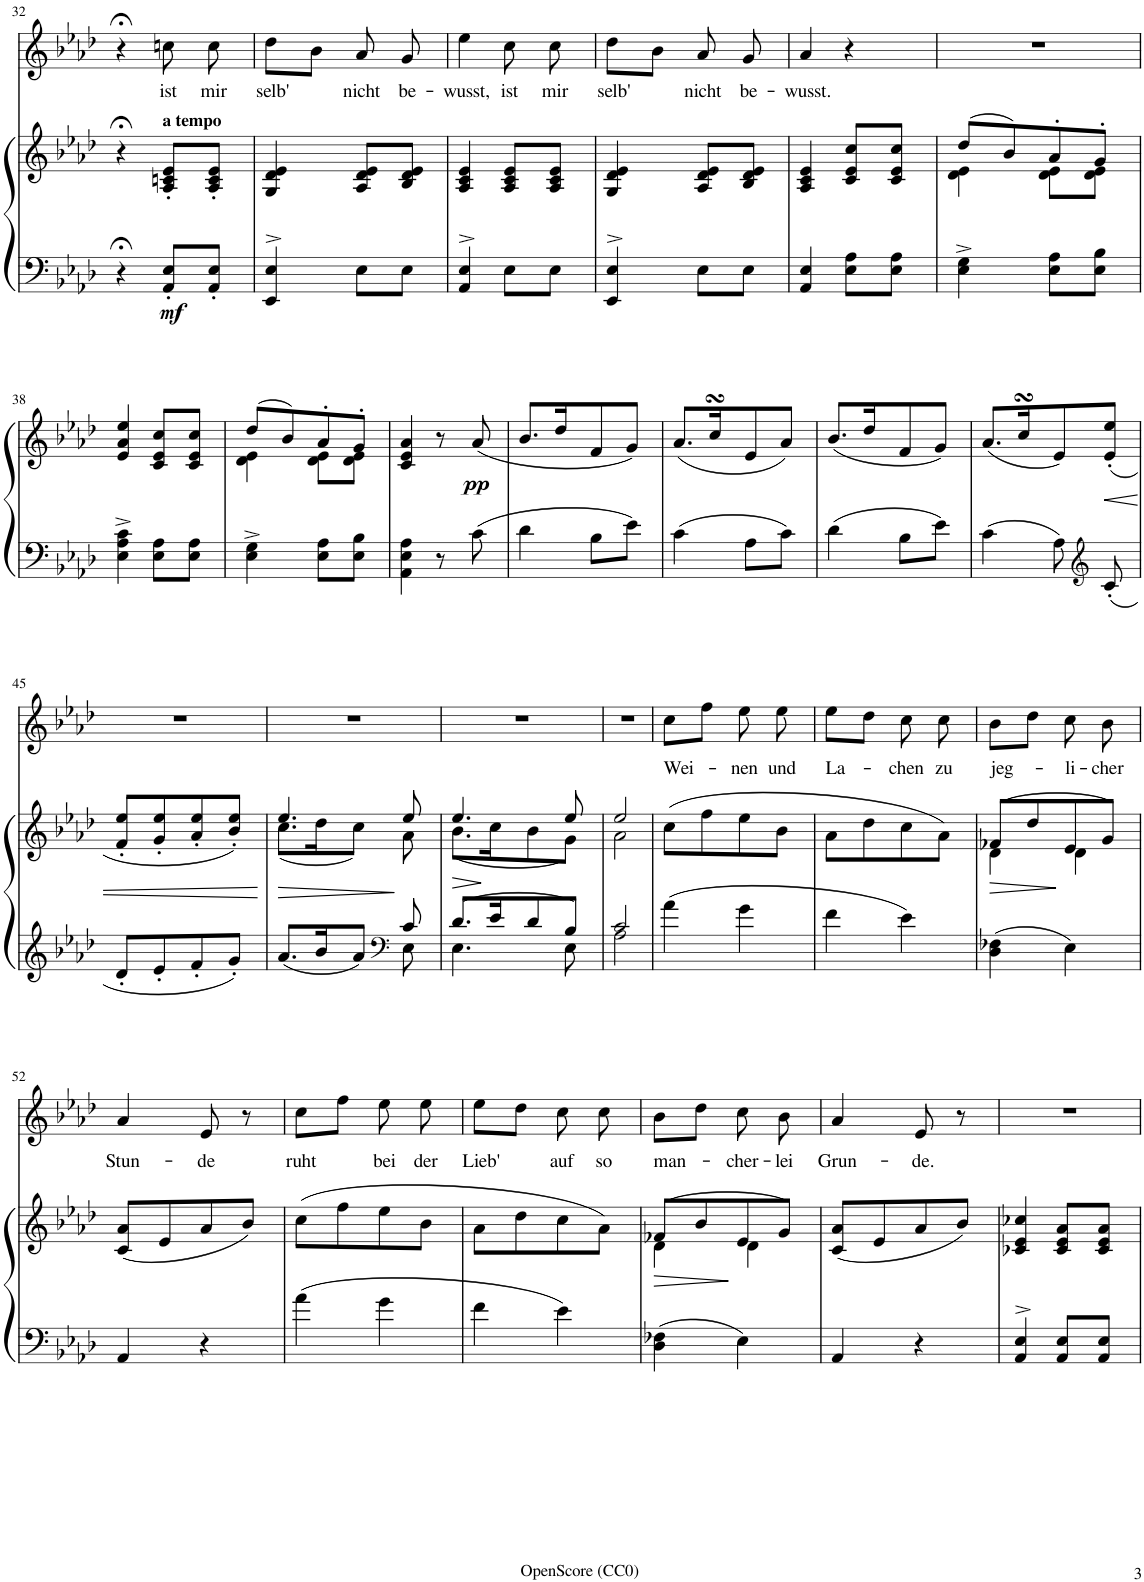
**kern	**kern	**dynam	**kern	**text
*part2	*part2	*part2	*part1	*part1
*staff3	*staff2	*staff2/3	*staff1	*staff1
*I"Piano	*	*	*I"Voice	*
*I'Pno	*	*	*	*
!!LO:PB:g=z
*clefF4	*clefG2	*	*clefG2	*
*k[b-e-a-d-]	*k[b-e-a-d-]	*	*k[b-e-a-d-]	*
*M2/4	*M2/4	*	*M2/4	*
=32	=32	=32	=32	=32
4r;<	4r;<	.	4r;<	.
!	!LO:TX:a:B:t=a tempo	!	!	!
!	!	!LO:DY:b=2	!	!LO:LY:b
8AA-/' 8E-/'L	8A-/' 8cn/' 8e-/'L	mf	8ccn\	ist
!	!	!	!	!LO:LY:b
8AA-/' 8E-/'J	8A-/' 8c/' 8e-/'J	.	8cc\	mir
=33	=33	=33	=33	=33
!	!	!	!	!LO:LY:b
4EE-/^> 4E-/^>	4G/ 4d-/ 4e-/	.	8dd-\L	selb'
.	.	.	8b-\J	.
!	!	!	!	!LO:LY:b
8E-\L	8A-/ 8d-/ 8e-/L	.	8a-/	nicht
!	!	!	!	!LO:LY:b
8E-\J	8B-/ 8d-/ 8e-/J	.	8g/	be-
=34	=34	=34	=34	=34
!	!	!	!	!LO:LY:b
4AA-/^> 4E-/^>	4A-/ 4c/ 4e-/	.	4ee-\	-wusst,
!	!	!	!	!LO:LY:b
8E-\L	8A-/ 8c/ 8e-/L	.	8cc\	ist
!	!	!	!	!LO:LY:b
8E-\J	8A-/ 8c/ 8e-/J	.	8cc\	mir
=35	=35	=35	=35	=35
!	!	!	!	!LO:LY:b
4EE-/^> 4E-/^>	4G/ 4d-/ 4e-/	.	8dd-\L	selb'
.	.	.	8b-\J	.
!	!	!	!	!LO:LY:b
8E-\L	8A-/ 8d-/ 8e-/L	.	8a-/	nicht
!	!	!	!	!LO:LY:b
8E-\J	8B-/ 8d-/ 8e-/J	.	8g/	be-
=36	=36	=36	=36	=36
!	!	!	!	!LO:LY:b
4AA-/ 4E-/	4A-/ 4c/ 4e-/	.	4a-/	-wusst.
8E-\ 8A-\L	8c/ 8e-/ 8cc/L	.	4r	.
8E-\ 8A-\J	8c/ 8e-/ 8cc/J	.	.	.
=37	=37	=37	=37	=37
*	*^	*	*	*
4E-\^ 4G\^	(8dd-/L	4d-\ 4e-\	.	2r	.
.	8b-/)	.	.	.	.
8E-\ 8A-\L	8a-'/	8d-\ 8e-\L	.	.	.
8E-\ 8B-\J	8g'/J	8d-\ 8e-\J	.	.	.
*	*v	*v	*	*	*
!!LO:LB:g=z
=38	=38	=38	=38	=38
4E-\^ 4A-\^ 4c\^	4e-/ 4a-/ 4ee-/	.	2r	.
8E-\ 8A-\L	8c/ 8e-/ 8cc/L	.	.	.
8E-\ 8A-\J	8c/ 8e-/ 8cc/J	.	.	.
=39	=39	=39	=39	=39
*	*^	*	*	*
4E-\^ 4G\^	(8dd-/L	4d-\ 4e-\	.	2r	.
.	8b-/)	.	.	.	.
8E-\ 8A-\L	8a-'/	8d-\ 8e-\L	.	.	.
8E-\ 8B-\J	8g'/J	8d-\ 8e-\J	.	.	.
*	*v	*v	*	*	*
=40	=40	=40	=40	=40
4AA-\ 4E-\ 4A-\	4c/ 4e-/ 4a-/	.	2r	.
8r	8r	.	.	.
!	!	!LO:DY:b	!	!
8c\	(8a-/	pp	.	.
=41	=41	=41	=41	=41
4d-\	8.b-/L	.	2r	.
.	16dd-/K	.	.	.
8B-\L	8f/	.	.	.
8e-\J	8g/J)	.	.	.
=42	=42	=42	=42	=42
4c\	(8.a-/L	.	2r	.
.	16ccsSsS/K	.	.	.
8A-\L	8e-/	.	.	.
8c\J	8a-/J)	.	.	.
=43	=43	=43	=43	=43
4d-\	(8.b-/L	.	2r	.
.	16dd-/K	.	.	.
8B-\L	8f/	.	.	.
8e-\J	8g/J)	.	.	.
=44	=44	=44	=44	=44
4c\	(8.a-/L	.	2r	.
.	16ccsSsS/K	.	.	.
8A-\	8e-/)	.	.	.
*clefG2	*	*	*	*
!	!	!LO:HP:b	!	!
8c'/	(8e-/' 8ee-/'J	<	.	.
!!LO:LB:g=z
=45	=45	=45	=45	=45
8d-'/L	8f/' 8ee-/'L	.	2r	.
8e-'/	8g/' 8ee-/'	.	.	.
8f'/	8a-/' 8ee-/'	.	.	.
8g'/J	8b-/' 8ee-/'J)	.	.	.
.	.	[	.	.
=46	=46	=46	=46	=46
*^	*	*	*	*
!	!	!	!LO:HP:b	!	!
*	*	*^	*	*	*
8.a-/L	4.ryy	4.ee-/	(8.cc\L	>	2r	.
16b-/K	.	.	16dd-\K	.	.	.
8a-/J	.	.	8cc\J)	.	.	.
*clefF4	*	*	*	*	*	*
8E-\	8c/	8ee-/	8a-\	]	.	.
=47	=47	=47	=47	=47	=47	=47
!	!	!	!	!LO:HP:b	!	!
8.d-/L	4.E-\	4.ee-/	(8.b-\L	>	2r	.
16e-/K	.	.	16cc\K	]	.	.
8d-/	.	.	8b-\	.	.	.
8B-/J	8E-\	8ee-/	8g\J)	.	.	.
=48	=48	=48	=48	=48	=48	=48
2c/	2A-\	2ee-/	2a-\	.	2r	.
=49	=49	=49	=49	=49	=49	=49
!	!	!	!	!	!	!LO:LY:b
*v	*v	*	*	*	*	*
*	*v	*v	*	*	*
4a-\	(8cc\L	.	8cc\L	Wei-
.	8ff\	.	8ff\J	.
!	!	!	!	!LO:LY:b
4g\	8ee-\	.	8ee-\	-nen
!	!	!	!	!LO:LY:b
.	8b-\J	.	8ee-\	und
=50	=50	=50	=50	=50
!	!	!	!	!LO:LY:b
4f\	8a-\L	.	8ee-\L	La-
.	8dd-\	.	8dd-\J	.
!	!	!	!	!LO:LY:b
4e-\	8cc\	.	8cc\	-chen
!	!	!	!	!LO:LY:b
.	8a-\J)	.	8cc\	zu
=51	=51	=51	=51	=51
!	!	!LO:HP:b	!	!LO:LY:b
*	*^	*	*	*
4D-\ 4F-X\	(8f-X/L	4d-\	>	8b-\L	jeg-
.	8dd-/	.	.	8dd-\J	.
!	!	!	!	!	!LO:LY:b
4E-\	8e-/	4d-\	]	8cc\	-li-
!	!	!	!	!	!LO:LY:b
.	8g/J)	.	.	8b-\	-cher
*	*v	*v	*	*	*
!!LO:LB:g=z
=52	=52	=52	=52	=52
!	!	!	!	!LO:LY:b
4AA-/	(8c/ 8a-/L	.	4a-/	Stun-
.	8e-/	.	.	.
!	!	!	!	!LO:LY:b
4r	8a-/	.	8e-/	-de
.	8b-/J)	.	8r	.
=53	=53	=53	=53	=53
!	!	!	!	!LO:LY:b
4a-\	(8cc\L	.	8cc\L	ruht
.	8ff\	.	8ff\J	.
!	!	!	!	!LO:LY:b
4g\	8ee-\	.	8ee-\	bei
!	!	!	!	!LO:LY:b
.	8b-\J	.	8ee-\	der
=54	=54	=54	=54	=54
!	!	!	!	!LO:LY:b
4f\	8a-\L	.	8ee-\L	Lieb'
.	8dd-\	.	8dd-\J	.
!	!	!	!	!LO:LY:b
4e-\	8cc\	.	8cc\	auf
!	!	!	!	!LO:LY:b
.	8a-\J)	.	8cc\	so
=55	=55	=55	=55	=55
!	!	!LO:HP:b	!	!LO:LY:b
*	*^	*	*	*
4D-\ 4F-X\	(8f-X/L	4d-\	>	8b-\L	man-
.	8b-/	.	.	8dd-\J	.
!	!	!	!	!	!LO:LY:b
4E-\	8e-/	4d-\	]	8cc\	-cher-
!	!	!	!	!	!LO:LY:b
.	8g/J)	.	.	8b-\	-lei
*	*v	*v	*	*	*
=56	=56	=56	=56	=56
!	!	!	!	!LO:LY:b
4AA-/	(8c/ 8a-/L	.	4a-/	Grun-
.	8e-/	.	.	.
!	!	!	!	!LO:LY:b
4r	8a-/	.	8e-/	-de.
.	8b-/J)	.	8r	.
=57	=57	=57	=57	=57
4AA-/^> 4E-/^>	4c-X/ 4e-/ 4cc-X/	.	2r	.
8AA-/ 8E-/L	8c-/ 8e-/ 8a-/L	.	.	.
8AA-/ 8E-/J	8c-/ 8e-/ 8a-/J	.	.	.
=	=	=	=	=
*-	*-	*-	*-	*-
